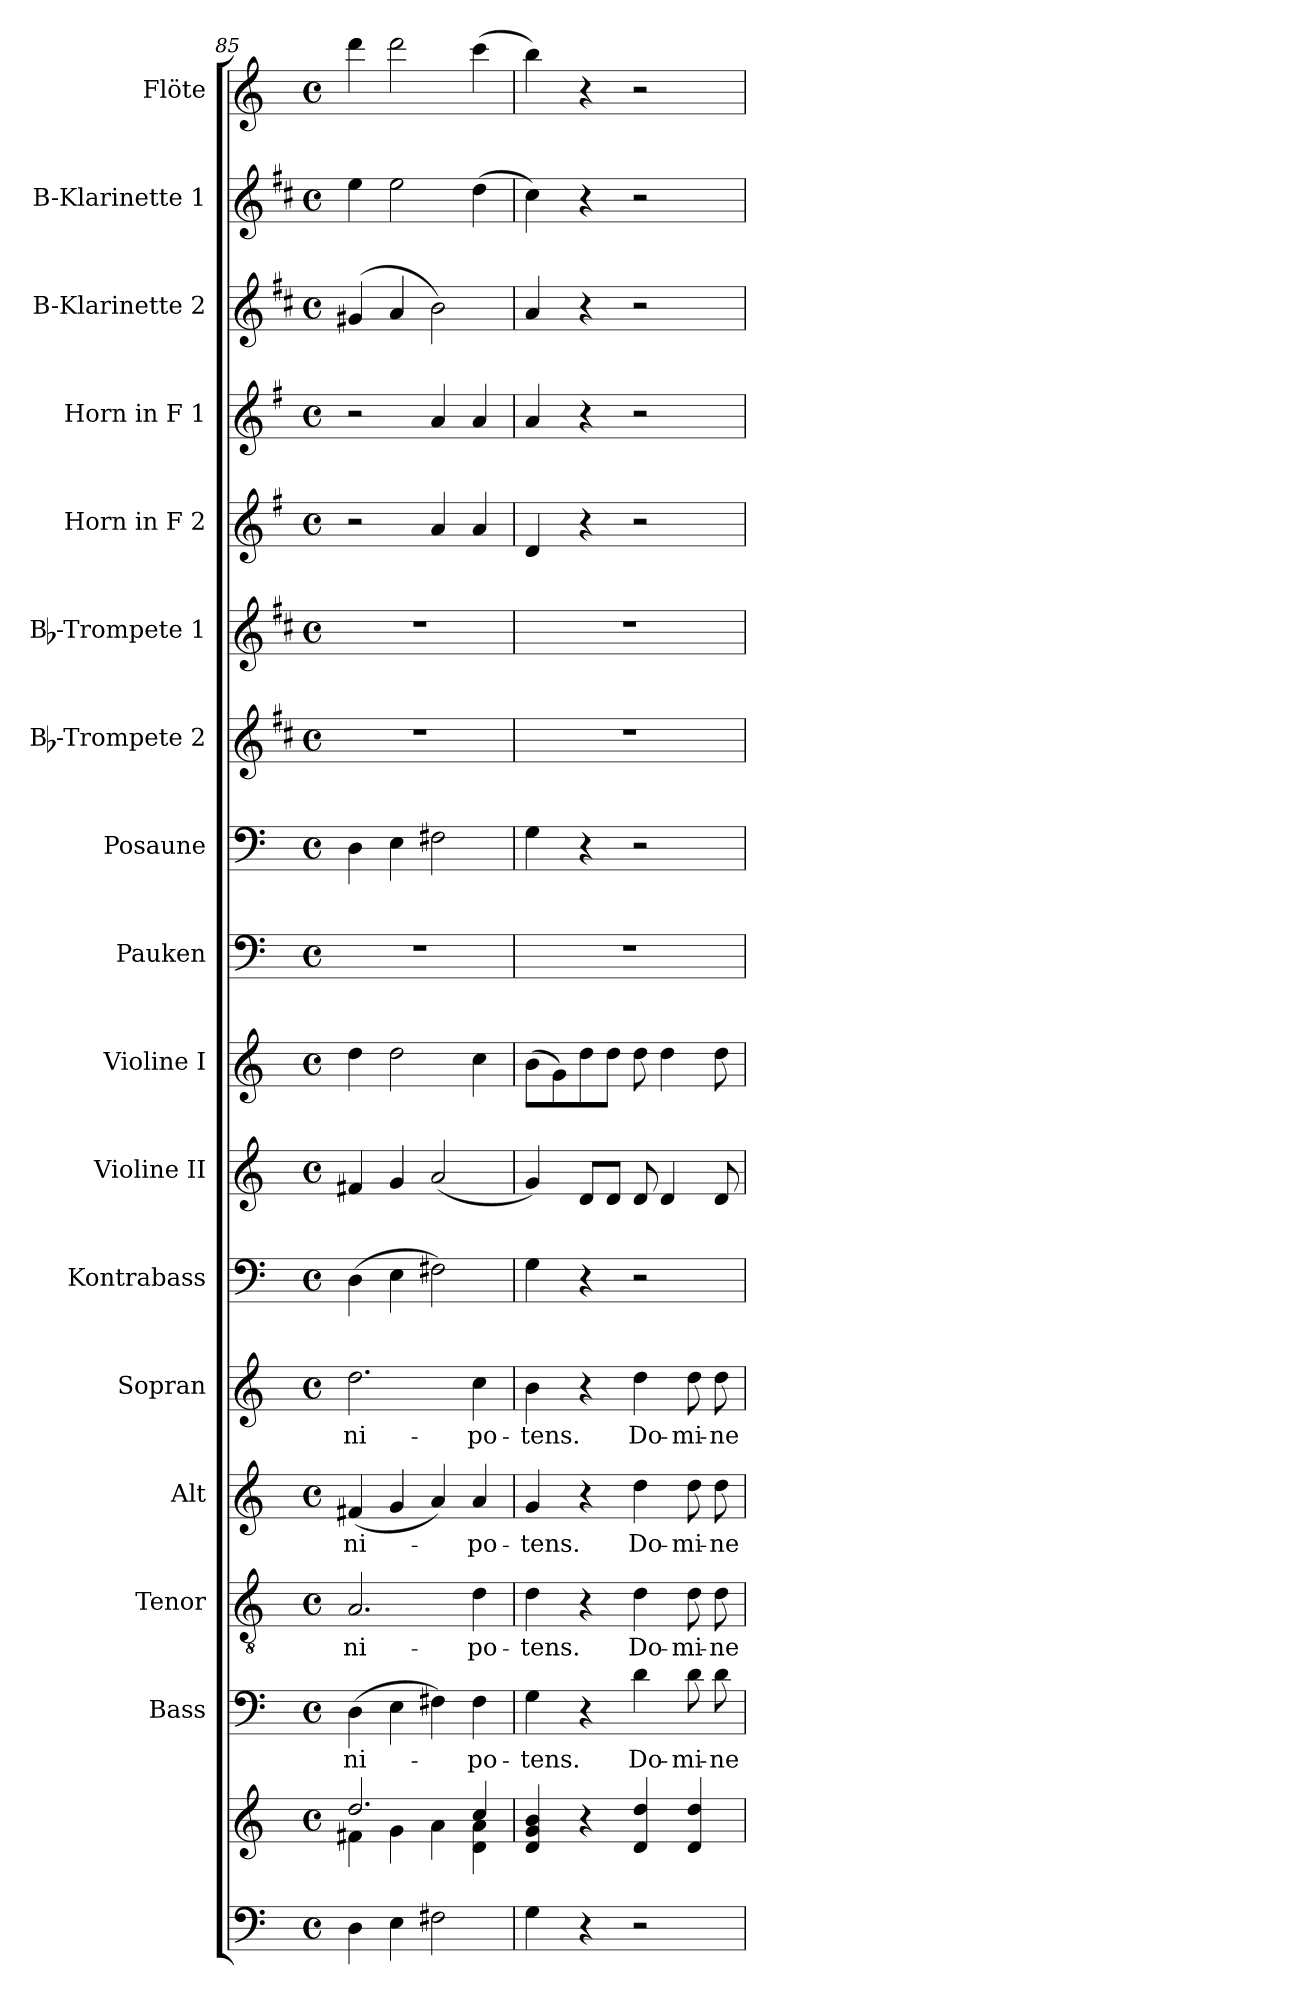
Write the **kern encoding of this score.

**kern	**kern	**kern	**text	**kern	**text	**kern	**text	**kern	**text	**kern	**kern	**kern	**kern	**kern	**kern	**kern	**kern	**kern	**kern	**kern	**kern
*part17	*part17	*part16	*part16	*part15	*part15	*part14	*part14	*part13	*part13	*part12	*part11	*part10	*part9	*part8	*part7	*part6	*part5	*part4	*part3	*part2	*part1
*staff18	*staff17	*staff16	*staff16	*staff15	*staff15	*staff14	*staff14	*staff13	*staff13	*staff12	*staff11	*staff10	*staff9	*staff8	*staff7	*staff6	*staff5	*staff4	*staff3	*staff2	*staff1
*	*	*I"Bass	*	*I"Tenor	*	*I"Alt	*	*I"Sopran	*	*I"Kontrabass	*I"Violine II	*I"Violine I	*I"Pauken	*I"Posaune	*I"Bb-Trompete 2	*I"Bb-Trompete 1	*I"Horn in F 2	*I"Horn in F 1	*I"B-Klarinette 2	*I"B-Klarinette 1	*I"Flöte
*	*	*I'B.	*	*I'T.	*	*I'A.	*	*I'S.	*	*I'Kb.	*I'Vl. II	*I'Vl. I	*I'Pk.	*I'Pos.	*I'Bb Trp. 2	*I'Bb Trp. 1	*I'Hrn. 2	*I'Hrn. 1	*I'B Kl. 2	*I'B Kl. 1	*I'Fl.
*clefF4	*clefG2	*clefF4	*	*clefGv2	*	*clefG2	*	*clefG2	*	*clefF4	*clefG2	*clefG2	*clefF4	*clefF4	*clefG2	*clefG2	*clefG2	*clefG2	*clefG2	*clefG2	*clefG2
*	*	*	*	*	*	*	*	*	*	*ITrd7c12	*	*	*	*	*ITrd1c2	*ITrd1c2	*ITrd4c7	*ITrd4c7	*ITrd1c2	*ITrd1c2	*
*k[]	*k[]	*k[]	*	*k[]	*	*k[]	*	*k[]	*	*k[]	*k[]	*k[]	*k[]	*k[]	*k[]	*k[]	*k[]	*k[]	*k[]	*k[]	*k[]
*C:	*C:	*C:	*	*C:	*	*C:	*	*C:	*	*C:	*C:	*C:	*C:	*C:	*C:	*C:	*C:	*C:	*C:	*C:	*C:
*M4/4	*M4/4	*M4/4	*	*M4/4	*	*M4/4	*	*M4/4	*	*M4/4	*M4/4	*M4/4	*M4/4	*M4/4	*M4/4	*M4/4	*M4/4	*M4/4	*M4/4	*M4/4	*M4/4
*met(c)	*met(c)	*met(c)	*	*met(c)	*	*met(c)	*	*met(c)	*	*met(c)	*met(c)	*met(c)	*met(c)	*met(c)	*met(c)	*met(c)	*met(c)	*met(c)	*met(c)	*met(c)	*met(c)
=85	=85	=85	=85	=85	=85	=85	=85	=85	=85	=85	=85	=85	=85	=85	=85	=85	=85	=85	=85	=85	=85
*	*^	*	*	*	*	*	*	*	*	*	*	*	*	*	*	*	*	*	*	*	*
!	!	!	!	!LO:LY:b	!	!LO:LY:b	!	!LO:LY:b	!	!LO:LY:b	!	!	!	!	!	!	!	!	!	!	!	!
4D\	2.dd/	4f#X\	(>4D\	-ni-	2.A/	-ni-	(<4f#X/	-ni-	2.dd\	-ni-	(>4DD\	4f#X/	4dd\	1r	4D\	1r	1r	2r	2r	(4f#X/	4dd\	4ddd\
4E\	.	4g\	4E\	.	.	.	4g/	.	.	.	4EE\	4g/	2dd\	.	4E\	.	.	.	.	4g/	2dd\	2ddd\
2F#X\	.	4a\	4F#X\)	.	.	.	4a/)	.	.	.	2FF#X\)	(<2a/	.	.	2F#X\	.	.	4d/	4d/	2a\)	.	.
!	!	!	!	!LO:LY:b	!	!LO:LY:b	!	!LO:LY:b	!	!LO:LY:b	!	!	!	!	!	!	!	!	!	!	!	!
.	4cc/	4d\ 4a\	4F#\	-po-	4d\	-po-	4a/	-po-	4cc\	-po-	.	.	4cc\	.	.	.	.	4d/	4d/	.	(>4cc\	(>4ccc\
=86	=86	=86	=86	=86	=86	=86	=86	=86	=86	=86	=86	=86	=86	=86	=86	=86	=86	=86	=86	=86	=86	=86
!	!	!	!	!LO:LY:b	!	!LO:LY:b	!	!LO:LY:b	!	!LO:LY:b	!	!	!	!	!	!	!	!	!	!	!	!
*	*v	*v	*	*	*	*	*	*	*	*	*	*	*	*	*	*	*	*	*	*	*	*
4G\	4d/ 4g/ 4b/	4G\	-tens.	4d\	-tens.	4g/	-tens.	4b\	-tens.	4GG\	4g/)	(>8b\L	1r	4G\	1r	1r	4G/	4d/	4g/	4b\)	4bb\)
.	.	.	.	.	.	.	.	.	.	.	.	8g\)	.	.	.	.	.	.	.	.	.
4r	4r	4r	.	4r	.	4r	.	4r	.	4r	8d/L	8dd\	.	4r	.	.	4r	4r	4r	4r	4r
.	.	.	.	.	.	.	.	.	.	.	8d/J	8dd\J	.	.	.	.	.	.	.	.	.
!	!	!	!LO:LY:b	!	!LO:LY:b	!	!LO:LY:b	!	!LO:LY:b	!	!	!	!	!	!	!	!	!	!	!	!
2r	4d/ 4dd/	4d\	Do-	4d\	Do-	4dd\	Do-	4dd\	Do-	2r	8d/	8dd\	.	2r	.	.	2r	2r	2r	2r	2r
.	.	.	.	.	.	.	.	.	.	.	4d/	4dd\	.	.	.	.	.	.	.	.	.
!	!	!	!LO:LY:b	!	!LO:LY:b	!	!LO:LY:b	!	!LO:LY:b	!	!	!	!	!	!	!	!	!	!	!	!
.	4d/ 4dd/	8d\	-mi-	8d\	-mi-	8dd\	-mi-	8dd\	-mi-	.	.	.	.	.	.	.	.	.	.	.	.
!	!	!	!LO:LY:b	!	!LO:LY:b	!	!LO:LY:b	!	!LO:LY:b	!	!	!	!	!	!	!	!	!	!	!	!
.	.	8d\	-ne	8d\	-ne	8dd\	-ne	8dd\	-ne	.	8d/	8dd\	.	.	.	.	.	.	.	.	.
=	=	=	=	=	=	=	=	=	=	=	=	=	=	=	=	=	=	=	=	=	=
*-	*-	*-	*-	*-	*-	*-	*-	*-	*-	*-	*-	*-	*-	*-	*-	*-	*-	*-	*-	*-	*-
